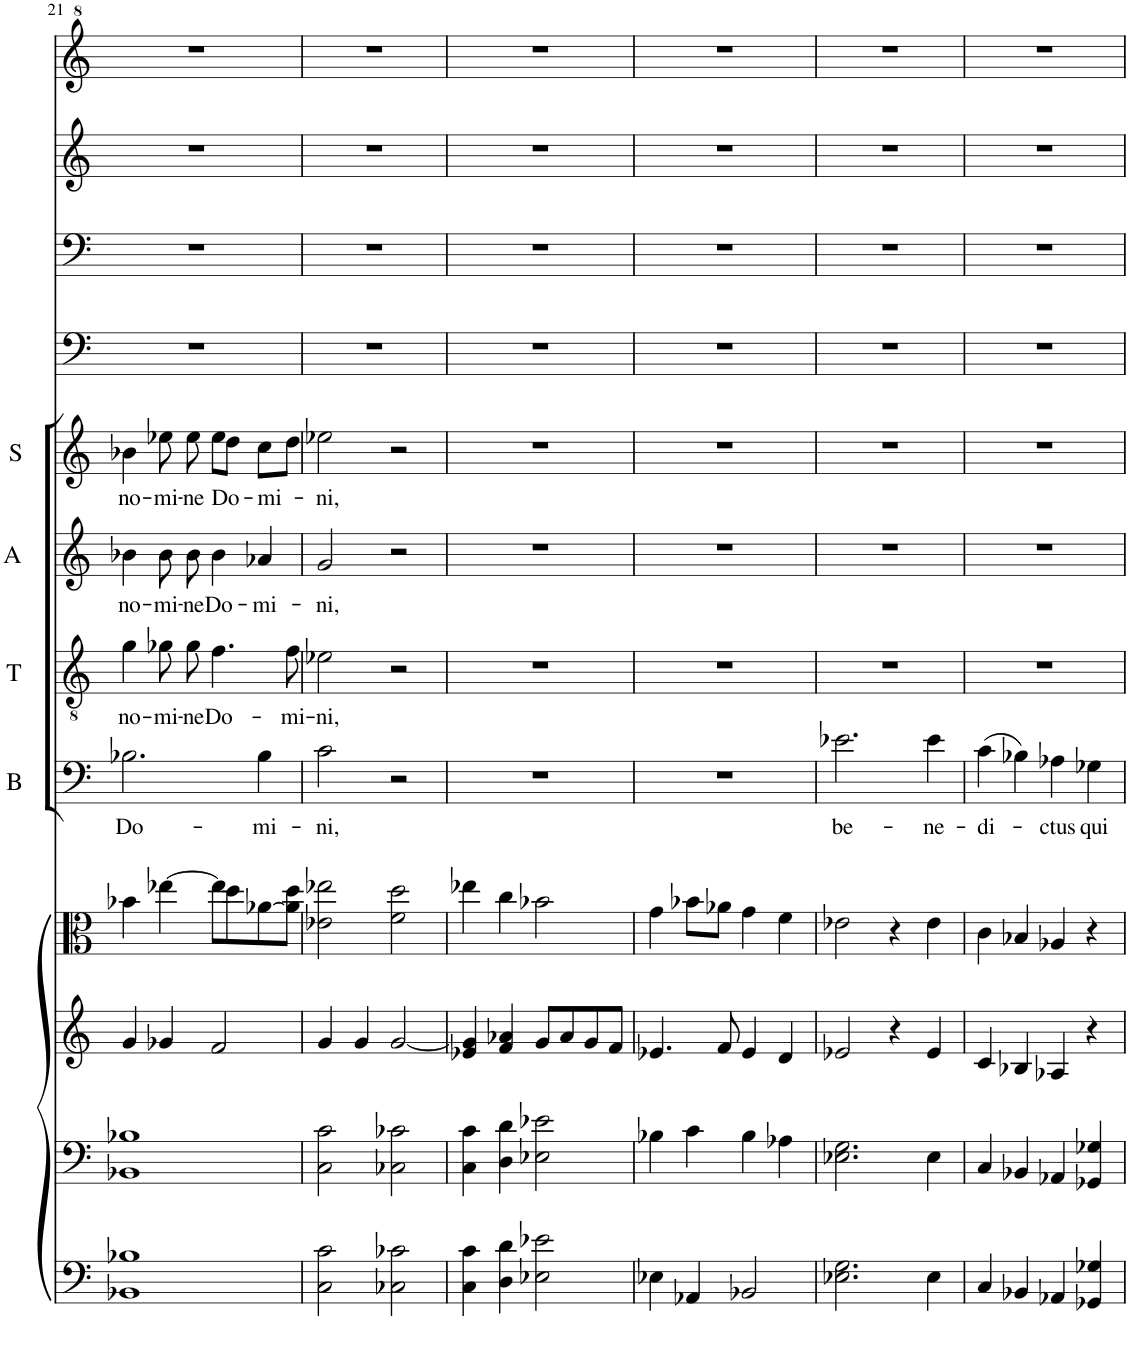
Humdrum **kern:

**kern	**kern	**kern	**kern	**kern	**text	**kern	**text	**kern	**text	**kern	**text	**kern	**kern	**kern	**kern
*part12	*part11	*part10	*part9	*part8	*part8	*part7	*part7	*part6	*part6	*part5	*part5	*part4	*part3	*part2	*part1
*staff12	*staff11	*staff10	*staff9	*staff8	*staff8	*staff7	*staff7	*staff6	*staff6	*staff5	*staff5	*staff4	*staff3	*staff2	*staff1
*I"Pauke	*I"Kontrabasse	*I"Synthesizer Strings-R2	*I"Bratschen	*I"Bass	*	*I"Tenor	*	*I"Alt	*	*I"Sopran	*	*I"Bass Solo	*I"Tenor Solo	*I"Alt Solo	*I"Sopran Solo
*	*	*I'Str	*	*I'B	*	*I'T	*	*I'A	*	*I'S	*	*	*	*	*
!!LO:PB:g=z
*clefF4	*clefF4	*clefG2	*clefC3	*clefF4	*	*clefGv2	*	*clefG2	*	*clefG2	*	*clefF4	*clefF4	*clefG2	*clefG^2
*	*	*	*	*	*	*ITrd7c12	*	*ITrd1c2	*	*	*	*	*	*ITrd4c7	*ITrd-7c-12
*k[]	*k[]	*k[]	*k[]	*k[]	*	*k[]	*	*k[]	*	*k[]	*	*k[]	*k[]	*k[]	*k[]
*M2/2	*M2/2	*M2/2	*M2/2	*M2/2	*	*M2/2	*	*M2/2	*	*M2/2	*	*M2/2	*M2/2	*M2/2	*M2/2
*met(c|)	*met(c|)	*met(c|)	*met(c|)	*met(c|)	*	*met(c|)	*	*met(c|)	*	*met(c|)	*	*met(c|)	*met(c|)	*met(c|)	*met(c|)
=21	=21	=21	=21	=21	=21	=21	=21	=21	=21	=21	=21	=21	=21	=21	=21
!	!	!	!	!	!LO:LY:b	!	!LO:LY:b	!	!LO:LY:b	!	!LO:LY:b	!	!	!	!
1BB-X 1B-X	1BB-X 1B-X	4g/	4b-X\	2.B-X\	Do-	4g\	no-	4b-X\	no-	4b-X\	no-	1r	1r	1r	1r
!	!	!	!	!	!	!	!LO:LY:b	!	!LO:LY:b	!	!LO:LY:b	!	!	!	!
.	.	4g-X/	[4ee-X\	.	.	8g-X\L	-mi-	8b-\L	-mi-	8ee-X\	-mi-	.	.	.	.
!	!	!	!	!	!	!	!LO:LY:b	!	!LO:LY:b	!	!LO:LY:b	!	!	!	!
.	.	.	.	.	.	8g-\J	-ne	8b-\J	-ne	8ee-\	-ne	.	.	.	.
!	!	!	!	!	!	!	!LO:LY:b	!	!LO:LY:b	!	!LO:LY:b	!	!	!	!
.	.	2f/	8ee-\L]	.	.	4.f\	Do-	4b-\	Do-	8ee-\L	Do-	.	.	.	.
.	.	.	8dd\	.	.	.	.	.	.	8dd\J	.	.	.	.	.
!	!	!	!	!	!LO:LY:b	!	!	!	!LO:LY:b	!	!LO:LY:b	!	!	!	!
.	.	.	[8a-X\	4B-\	-mi-	.	.	4a-X/	-mi-	8cc\L	-mi-	.	.	.	.
!	!	!	!	!	!	!	!LO:LY:b	!	!	!	!	!	!	!	!
.	.	.	8a-\] 8dd\J	.	.	8f\	-mi-	.	.	8dd\J	.	.	.	.	.
=22	=22	=22	=22	=22	=22	=22	=22	=22	=22	=22	=22	=22	=22	=22	=22
!	!	!	!	!	!LO:LY:b	!	!LO:LY:b	!	!LO:LY:b	!	!LO:LY:b	!	!	!	!
2C\ 2c\	2C\ 2c\	4g/	2e-X\ 2ee-X\	2c\	-ni,	2e-X\	-ni,	2g/	-ni,	2ee-X\	-ni,	1r	1r	1r	1r
.	.	4g/	.	.	.	.	.	.	.	.	.	.	.	.	.
2C-X\ 2c-X\	2C-X\ 2c-X\	[2g/	2f\ 2dd\	2r	.	2r	.	2r	.	2r	.	.	.	.	.
=23	=23	=23	=23	=23	=23	=23	=23	=23	=23	=23	=23	=23	=23	=23	=23
4C\ 4c\	4C\ 4c\	4e-X/ 4g/]	4ee-X\	1r	.	1r	.	1r	.	1r	.	1r	1r	1r	1r
4D\ 4d\	4D\ 4d\	4f/ 4a-X/	4cc\	.	.	.	.	.	.	.	.	.	.	.	.
2E-X\ 2e-X\	2E-X\ 2e-X\	8g/L	2b-X\	.	.	.	.	.	.	.	.	.	.	.	.
.	.	8a-/	.	.	.	.	.	.	.	.	.	.	.	.	.
.	.	8g/	.	.	.	.	.	.	.	.	.	.	.	.	.
.	.	8f/J	.	.	.	.	.	.	.	.	.	.	.	.	.
=24	=24	=24	=24	=24	=24	=24	=24	=24	=24	=24	=24	=24	=24	=24	=24
4E-X\	4B-X\	4.e-X/	4g\	1r	.	1r	.	1r	.	1r	.	1r	1r	1r	1r
4AA-X/	4c\	.	8b-X\L	.	.	.	.	.	.	.	.	.	.	.	.
.	.	8f/	8a-X\J	.	.	.	.	.	.	.	.	.	.	.	.
2BB-X/	4B-\	4e-/	4g\	.	.	.	.	.	.	.	.	.	.	.	.
.	4A-X\	4d/	4f\	.	.	.	.	.	.	.	.	.	.	.	.
=25	=25	=25	=25	=25	=25	=25	=25	=25	=25	=25	=25	=25	=25	=25	=25
!	!	!	!	!	!LO:LY:b	!	!	!	!	!	!	!	!	!	!
2.E-X\ 2.G\	2.E-X\ 2.G\	2e-X/	2e-X\	2.e-X\	be-	1r	.	1r	.	1r	.	1r	1r	1r	1r
.	.	4r	4r	.	.	.	.	.	.	.	.	.	.	.	.
!	!	!	!	!	!LO:LY:b	!	!	!	!	!	!	!	!	!	!
4E-\	4E-\	4e-/	4e-\	4e-\	-ne-	.	.	.	.	.	.	.	.	.	.
=26	=26	=26	=26	=26	=26	=26	=26	=26	=26	=26	=26	=26	=26	=26	=26
!	!	!	!	!	!LO:LY:b	!	!	!	!	!	!	!	!	!	!
4C/	4C/	4c/	4c\	(4c\	-di-	1r	.	1r	.	1r	.	1r	1r	1r	1r
4BB-X/	4BB-X/	4B-X/	4B-X/	4B-X\)	.	.	.	.	.	.	.	.	.	.	.
!	!	!	!	!	!LO:LY:b	!	!	!	!	!	!	!	!	!	!
4AA-X/	4AA-X/	4A-X/	4A-X/	4A-X\	-ctus	.	.	.	.	.	.	.	.	.	.
!	!	!	!	!	!LO:LY:b	!	!	!	!	!	!	!	!	!	!
4GG-X/ 4G-X/	4GG-X/ 4G-X/	4r	4r	4G-X\	qui	.	.	.	.	.	.	.	.	.	.
=	=	=	=	=	=	=	=	=	=	=	=	=	=	=	=
*-	*-	*-	*-	*-	*-	*-	*-	*-	*-	*-	*-	*-	*-	*-	*-
